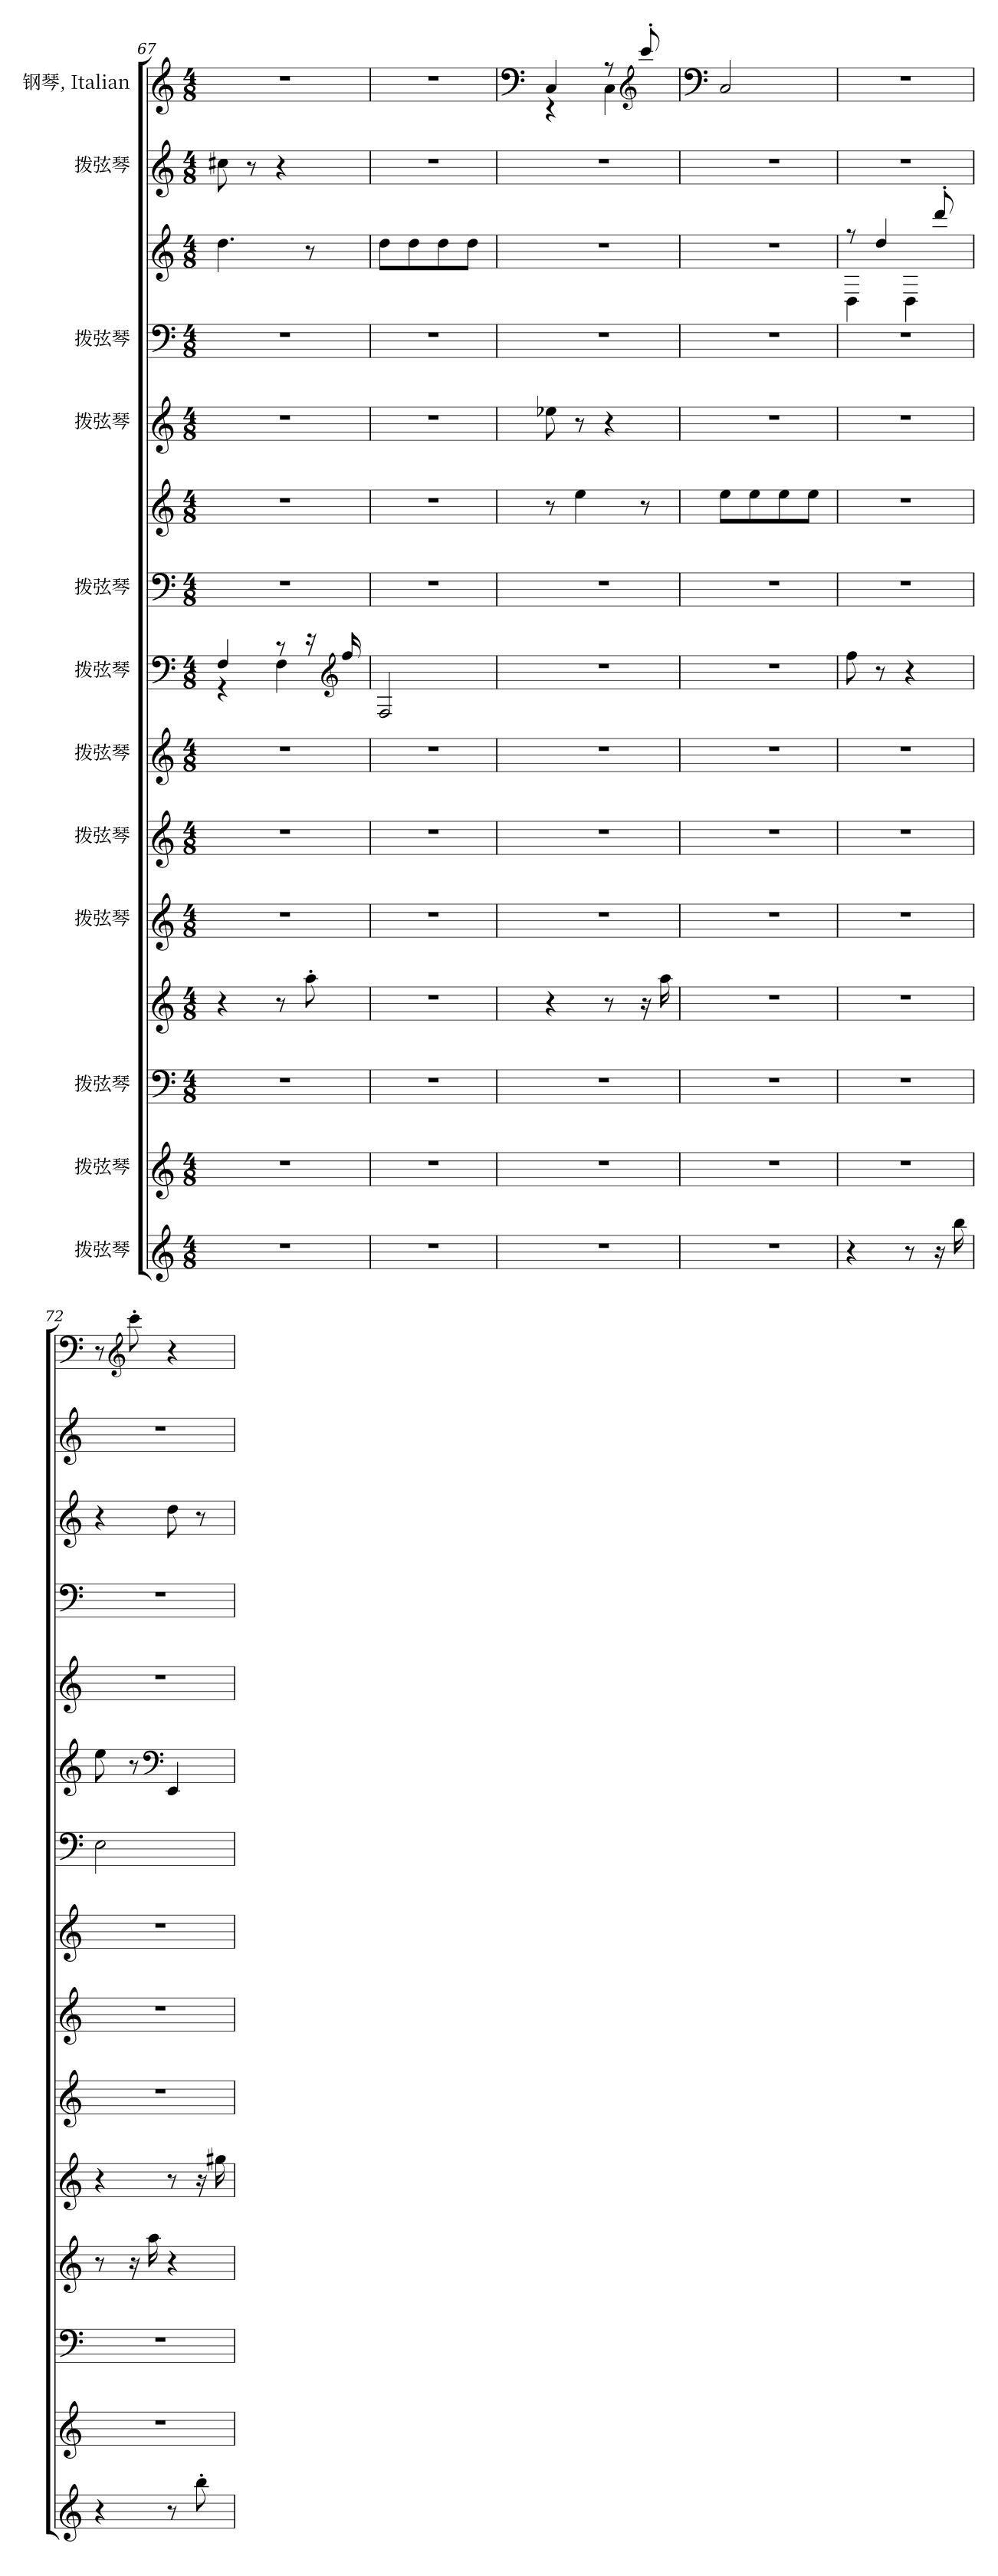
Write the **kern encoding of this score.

**kern	**kern	**kern	**kern	**kern	**kern	**kern	**kern	**kern	**kern	**kern	**kern	**kern	**kern	**kern
*part12	*part11	*part10	*part10	*part9	*part8	*part7	*part6	*part5	*part5	*part4	*part3	*part3	*part2	*part1
*staff15	*staff14	*staff13	*staff12	*staff11	*staff10	*staff9	*staff8	*staff7	*staff6	*staff5	*staff4	*staff3	*staff2	*staff1
*I"拨弦琴	*I"拨弦琴	*I"拨弦琴	*	*I"拨弦琴	*I"拨弦琴	*I"拨弦琴	*I"拨弦琴	*I"拨弦琴	*	*I"拨弦琴	*I"拨弦琴	*	*I"拨弦琴	*I"钢琴, Italian
*clefG2	*clefG2	*clefF4	*clefG2	*clefG2	*clefG2	*clefG2	*clefF4	*clefF4	*clefG2	*clefG2	*clefF4	*clefG2	*clefG2	*clefG2
*k[]	*k[]	*k[]	*k[]	*k[]	*k[]	*k[]	*k[]	*k[]	*k[]	*k[]	*k[]	*k[]	*k[]	*k[]
*M4/8	*M4/8	*M4/8	*M4/8	*M4/8	*M4/8	*M4/8	*M4/8	*M4/8	*M4/8	*M4/8	*M4/8	*M4/8	*M4/8	*M4/8
=67	=67	=67	=67	=67	=67	=67	=67	=67	=67	=67	=67	=67	=67	=67
*	*	*	*	*	*	*	*^	*	*	*	*	*	*	*
2r	2r	2r	4r	2r	2r	2r	4F/	4r	2r	2r	2r	2r	4.dd\	8cc#X\	2r
.	.	.	.	.	.	.	.	.	.	.	.	.	.	8r	.
.	.	.	8r	.	.	.	8r	4F\	.	.	.	.	.	4r	.
.	.	.	8aa'\	.	.	.	16r	.	.	.	.	.	8r	.	.
*	*	*	*	*	*	*	*clefG2	*	*	*	*	*	*	*	*
.	.	.	.	.	.	.	16ff/	.	.	.	.	.	.	.	.
*	*	*	*	*	*	*	*v	*v	*	*	*	*	*	*	*
=68	=68	=68	=68	=68	=68	=68	=68	=68	=68	=68	=68	=68	=68	=68
2r	2r	2r	2r	2r	2r	2r	2F/	2r	2r	2r	2r	8dd\L	2r	2r
.	.	.	.	.	.	.	.	.	.	.	.	8dd\	.	.
.	.	.	.	.	.	.	.	.	.	.	.	8dd\	.	.
.	.	.	.	.	.	.	.	.	.	.	.	8dd\J	.	.
!!LO:PB:g=z
=69	=69	=69	=69	=69	=69	=69	=69	=69	=69	=69	=69	=69	=69	=69
*	*	*	*	*	*	*	*	*	*	*	*	*	*	*clefF4
*	*	*	*	*	*	*	*	*	*	*	*	*	*	*^
2r	2r	2r	4r	2r	2r	2r	2r	2r	8r	8ee-X\	2r	2r	2r	4C/	4r
.	.	.	.	.	.	.	.	.	4ee\	8r	.	.	.	.	.
.	.	.	8r	.	.	.	.	.	.	4r	.	.	.	8r	4C\
*	*	*	*	*	*	*	*	*	*	*	*	*	*	*clefG2	*
.	.	.	16r	.	.	.	.	.	8r	.	.	.	.	8ccc'/	.
.	.	.	16aa\	.	.	.	.	.	.	.	.	.	.	.	.
*	*	*	*	*	*	*	*	*	*	*	*	*	*	*v	*v
=70	=70	=70	=70	=70	=70	=70	=70	=70	=70	=70	=70	=70	=70	=70
*	*	*	*	*	*	*	*	*	*	*	*	*	*	*clefF4
2r	2r	2r	2r	2r	2r	2r	2r	2r	8ee\L	2r	2r	2r	2r	2C/
.	.	.	.	.	.	.	.	.	8ee\	.	.	.	.	.
.	.	.	.	.	.	.	.	.	8ee\	.	.	.	.	.
.	.	.	.	.	.	.	.	.	8ee\J	.	.	.	.	.
=71	=71	=71	=71	=71	=71	=71	=71	=71	=71	=71	=71	=71	=71	=71
*	*	*	*	*	*	*	*	*	*	*	*	*^	*	*
4r	2r	2r	2r	2r	2r	2r	8ff\	2r	2r	2r	2r	8r	4D\	2r	2r
.	.	.	.	.	.	.	8r	.	.	.	.	4dd/	.	.	.
8r	.	.	.	.	.	.	4r	.	.	.	.	.	4D\	.	.
16r	.	.	.	.	.	.	.	.	.	.	.	8ddd'/	.	.	.
16bb\	.	.	.	.	.	.	.	.	.	.	.	.	.	.	.
*	*	*	*	*	*	*	*	*	*	*	*	*v	*v	*	*
=72	=72	=72	=72	=72	=72	=72	=72	=72	=72	=72	=72	=72	=72	=72
4r	2r	2r	8r	4r	2r	2r	2r	2E\	8ee\	2r	2r	4r	2r	8r
*	*	*	*	*	*	*	*	*	*	*	*	*	*	*clefG2
.	.	.	16r	.	.	.	.	.	8r	.	.	.	.	8ccc'\
.	.	.	16aa\	.	.	.	.	.	.	.	.	.	.	.
*	*	*	*	*	*	*	*	*	*clefF4	*	*	*	*	*
8r	.	.	4r	8r	.	.	.	.	4EE/	.	.	8dd\	.	4r
8bb'\	.	.	.	16r	.	.	.	.	.	.	.	8r	.	.
.	.	.	.	16gg#X\	.	.	.	.	.	.	.	.	.	.
=	=	=	=	=	=	=	=	=	=	=	=	=	=	=
*-	*-	*-	*-	*-	*-	*-	*-	*-	*-	*-	*-	*-	*-	*-
